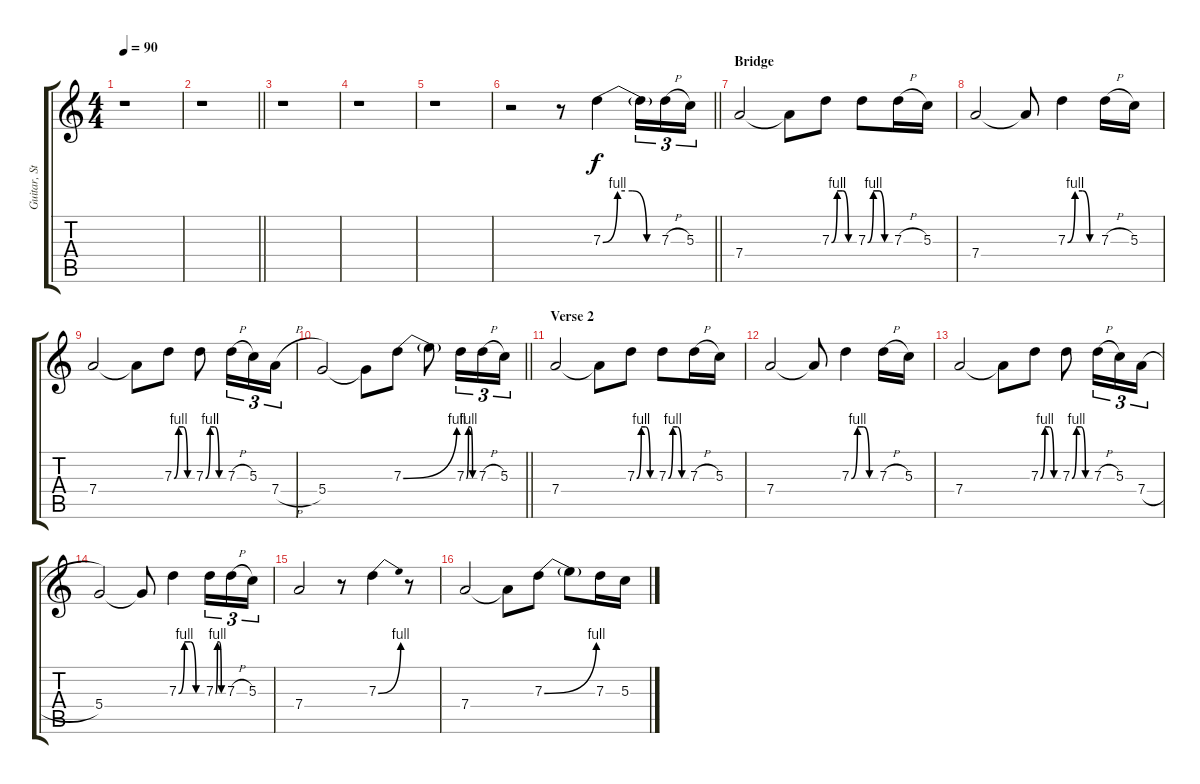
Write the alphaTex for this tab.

\track ("Guitar, Studio" "Guitar, St") {instrument overdrivenguitar}
\staff {score tabs}
\tuning (E4 B3 G3 D3 A2 E2) {hide}
\ts (4 4)
\tempo 90
\clef g2
\ks c
r.1{dy f} |
\barLineRight lightlight
r.1 |
r.1 |
r.1 |
r.1 |
\barLineRight lightlight
r.2 r.8 7.3{be (custom 0 0 15 4 30 4 45 0 60 0)}.4 7.3{t}.16{tu (3 2)} 7.3{h}.16{tu (3 2)} 5.3.16{tu (3 2)} |
\section ("" "Bridge")
7.4.2 7.4{t}.8 7.3{be (custom 0 0 15 4 30 4 45 0 60 0)}.8 7.3{be (custom 0 0 15 4 30 4 45 0 60 0)}.8 7.3{h}.16 5.3.16 |
7.4.2 7.4{t}.8 7.3{be (custom 0 0 15 4 30 4 45 0 60 0)}.4 7.3{h}.16 5.3.16 |
7.4.2 7.4{t}.8 7.3{be (custom 0 0 15 4 30 4 45 0 60 0)}.8 7.3{be (custom 0 0 15 4 30 4 45 0 60 0)}.8 7.3{h}.16{tu (3 2)} 5.3.16{tu (3 2)} 7.4{h}.16{tu (3 2)} |
\barLineRight lightlight
5.4.2 5.4{t}.8 7.3{be (bend 0 0 60 4)}.8 7.3{t}.8 7.3{be (custom 0 0 15 4 30 4 45 0 60 0)}.16{tu (3 2)} 7.3{h}.16{tu (3 2)} 5.3.16{tu (3 2)} |
\section ("" "Verse 2")
7.4.2 7.4{t}.8 7.3{be (custom 0 0 15 4 30 4 45 0 60 0)}.8 7.3{be (custom 0 0 15 4 30 4 45 0 60 0)}.8 7.3{h}.16 5.3.16 |
7.4.2 7.4{t}.8 7.3{be (custom 0 0 15 4 30 4 45 0 60 0)}.4 7.3{h}.16 5.3.16 |
7.4.2 7.4{t}.8 7.3{be (custom 0 0 15 4 30 4 45 0 60 0)}.8 7.3{be (custom 0 0 15 4 30 4 45 0 60 0)}.8 7.3{h}.16{tu (3 2)} 5.3.16{tu (3 2)} 7.4{h}.16{tu (3 2)} |
5.4.2 5.4{t}.8 7.3{be (custom 0 0 15 4 30 4 45 0 60 0)}.4 7.3{be (custom 0 0 15 4 30 4 45 0 60 0)}.16{tu (3 2)} 7.3{h}.16{tu (3 2)} 5.3.16{tu (3 2)} |
7.4.2 r.8 7.3{be (bend 0 0 60 4)}.4 r.8 |
7.4.2 7.4{t}.8 7.3{be (bend 0 0 60 4)}.8 7.3{t}.8 7.3.16 5.3.16
